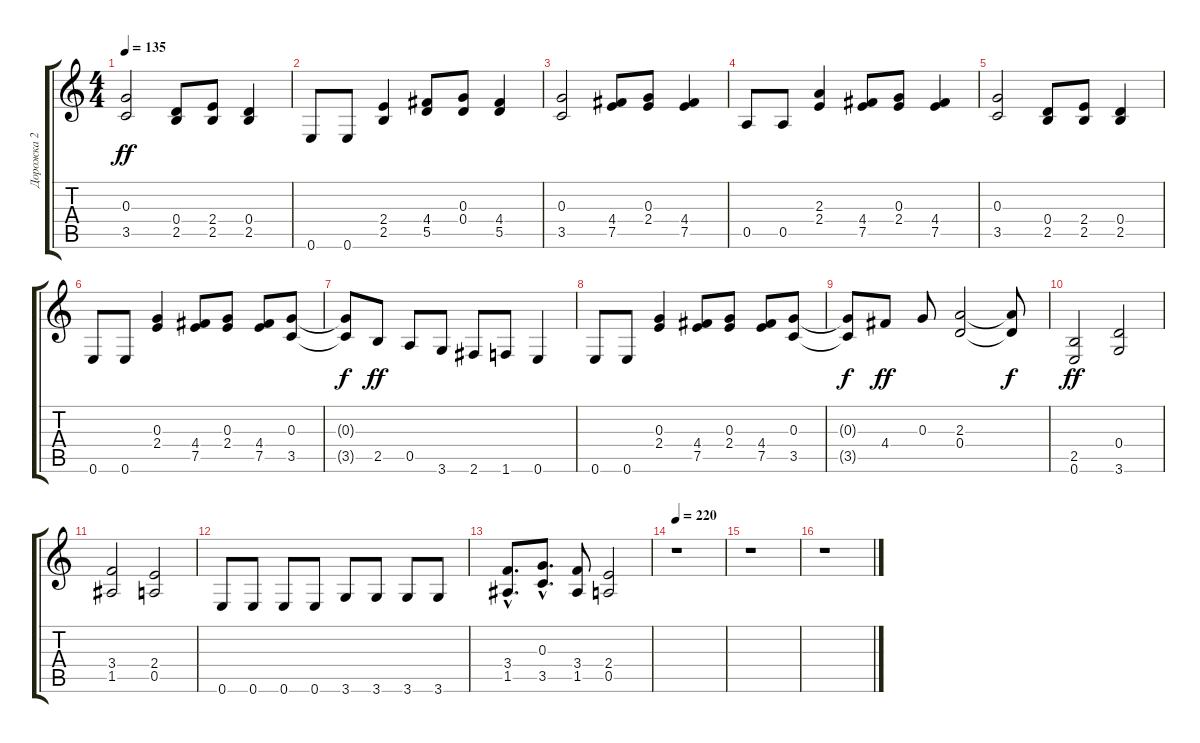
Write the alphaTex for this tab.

\track ("Дорожка 2" "Дорожка 2") {instrument distortionguitar}
\staff {score tabs}
\tuning (E4 B3 G3 D3 A2 E2) {hide}
\ts (4 4)
\tempo 135
\clef g2
\ks c
(0.3 3.5).2{dy ff} (0.4 2.5).8 (2.4 2.5).8 (0.4 2.5).4 |
0.6.8 0.6.8 (2.4 2.5).4 (4.4 5.5).8 (0.3 0.4).8 (4.4 5.5).4 |
(0.3 3.5).2 (4.4 7.5).8 (0.3 2.4).8 (4.4 7.5).4 |
0.5.8 0.5.8 (2.3 2.4).4 (4.4 7.5).8 (0.3 2.4).8 (4.4 7.5).4 |
(0.3 3.5).2 (0.4 2.5).8 (2.4 2.5).8 (0.4 2.5).4 |
0.6.8 0.6.8 (0.3 2.4).4 (4.4 7.5).8 (0.3 2.4).8 (4.4 7.5).8 (0.3 3.5).8 |
(0.3{t} 3.5{t}).8{dy f} 2.5.8{dy ff} 0.5.8 3.6.8 2.6.8 1.6.8 0.6.4 |
0.6.8 0.6.8 (0.3 2.4).4 (4.4 7.5).8 (0.3 2.4).8 (4.4 7.5).8 (0.3 3.5).8 |
(0.3{t} 3.5{t}).8{dy f} 4.4.8{dy ff} 0.3.8 (2.3 0.4).2 (2.3{t} 0.4{t}).8{dy f} |
(2.5 0.6).2{dy ff} (0.4 3.6).2 |
(3.4 1.5).2 (2.4 0.5).2 |
0.6.8 0.6.8 0.6.8 0.6.8 3.6.8 3.6.8 3.6.8 3.6.8 |
(3.4{hac} 1.5{hac}).8{d} (0.3{hac} 3.5{hac}).8{d} (3.4 1.5).8 (2.4 0.5).2 |
\tempo 220
r.1 |
r.1 |
r.1
